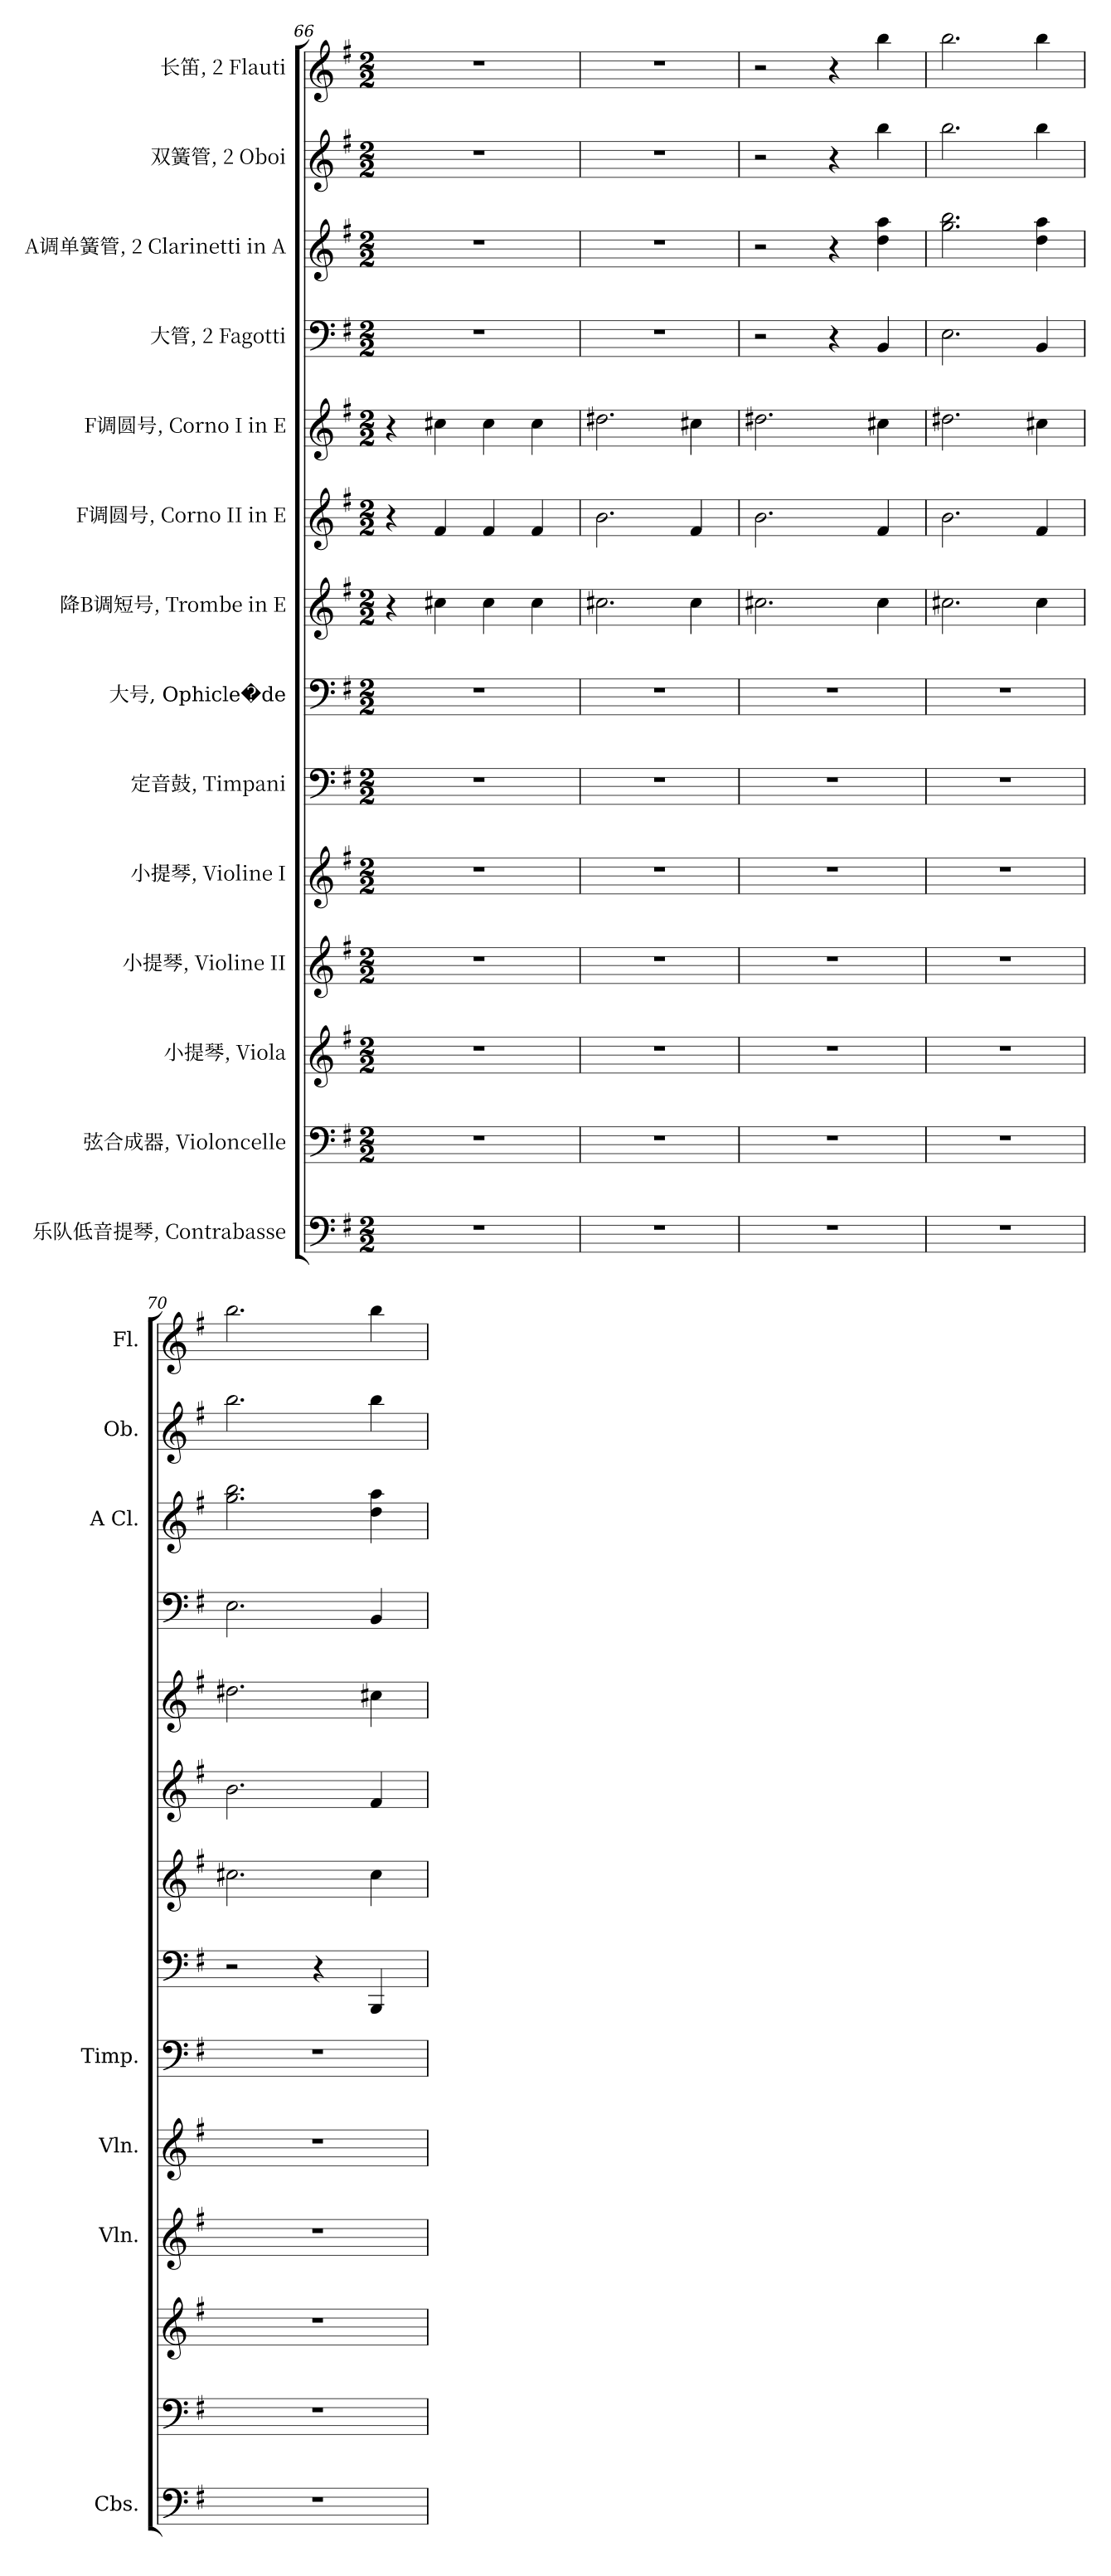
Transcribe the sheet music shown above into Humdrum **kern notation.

**kern	**kern	**kern	**kern	**kern	**kern	**kern	**kern	**kern	**kern	**kern	**kern	**kern	**kern
*part14	*part13	*part12	*part11	*part10	*part9	*part8	*part7	*part6	*part5	*part4	*part3	*part2	*part1
*staff14	*staff13	*staff12	*staff11	*staff10	*staff9	*staff8	*staff7	*staff6	*staff5	*staff4	*staff3	*staff2	*staff1
*I"乐队低音提琴, Contrabasse	*I"弦合成器, Violoncelle	*I"小提琴, Viola	*I"小提琴, Violine II	*I"小提琴, Violine I	*I"定音鼓, Timpani	*I"大号, Ophicle�de	*I"降B调短号, Trombe in E	*I"F调圆号, Corno II in E	*I"F调圆号, Corno I in E	*I"大管, 2 Fagotti	*I"A调单簧管, 2 Clarinetti in A	*I"双簧管, 2 Oboi	*I"长笛, 2 Flauti
*I'Cbs.	*	*	*I'Vln.	*I'Vln.	*I'Timp.	*	*	*	*	*	*I'A Cl.	*I'Ob.	*I'Fl.
!!LO:PB:g=z
*clefF4	*clefF4	*clefG2	*clefG2	*clefG2	*clefF4	*clefF4	*clefG2	*clefG2	*clefG2	*clefF4	*clefG2	*clefG2	*clefG2
*ITrd7c12	*	*	*	*	*	*	*ITrd1c2	*ITrd4c7	*ITrd4c7	*	*ITrd2c3	*	*
*k[f#]	*k[f#]	*k[f#]	*k[f#]	*k[f#]	*k[f#]	*k[f#]	*k[b-]	*k[]	*k[]	*k[f#]	*k[f#c#g#d#]	*k[f#]	*k[f#]
*M2/2	*M2/2	*M2/2	*M2/2	*M2/2	*M2/2	*M2/2	*M2/2	*M2/2	*M2/2	*M2/2	*M2/2	*M2/2	*M2/2
*MM240	*MM240	*MM240	*MM240	*MM240	*MM240	*MM240	*MM240	*MM240	*MM240	*MM240	*MM240	*MM240	*MM240
=66	=66	=66	=66	=66	=66	=66	=66	=66	=66	=66	=66	=66	=66
1r	1r	1r	1r	1r	1r	1r	4r	4r	4r	1r	1r	1r	1r
.	.	.	.	.	.	.	4bn\	4B/	4f#X\	.	.	.	.
.	.	.	.	.	.	.	4b\	4B/	4f#\	.	.	.	.
.	.	.	.	.	.	.	4b\	4B/	4f#\	.	.	.	.
=67	=67	=67	=67	=67	=67	=67	=67	=67	=67	=67	=67	=67	=67
*	*	*	*	*	*	*	*	*	*	*	*	*	*MM240
1r	1r	1r	1r	1r	1r	1r	2.bn\	2.e\	2.g#X\	1r	1r	1r	1r
.	.	.	.	.	.	.	4b\	4B/	4f#X\	.	.	.	.
=68	=68	=68	=68	=68	=68	=68	=68	=68	=68	=68	=68	=68	=68
*	*	*	*	*	*	*	*	*	*	*	*	*	*MM240
1r	1r	1r	1r	1r	1r	1r	2.bn\	2.e\	2.g#X\	2r	2r	2r	2r
*	*	*	*	*	*	*	*	*	*	*	*	*	*MM246
.	.	.	.	.	.	.	.	.	.	4r	4r	4r	4r
*	*	*	*	*	*	*	*	*	*	*	*	*	*MM260
.	.	.	.	.	.	.	4b\	4B/	4f#X\	4BB/	4b\ 4ff#\	4bb\	4bb\
=69	=69	=69	=69	=69	=69	=69	=69	=69	=69	=69	=69	=69	=69
*	*	*	*	*	*	*	*	*	*	*	*	*	*MM240
1r	1r	1r	1r	1r	1r	1r	2.bn\	2.e\	2.g#X\	2.E\	2.ee\ 2.gg#\	2.bb\	2.bb\
*	*	*	*	*	*	*	*	*	*	*	*	*	*MM260
.	.	.	.	.	.	.	4b\	4B/	4f#X\	4BB/	4b\ 4ff#\	4bb\	4bb\
=70	=70	=70	=70	=70	=70	=70	=70	=70	=70	=70	=70	=70	=70
*	*	*	*	*	*	*	*	*	*	*	*	*	*MM236
1r	1r	1r	1r	1r	1r	2r	2.bn\	2.e\	2.g#X\	2.E\	2.ee\ 2.gg#\	2.bb\	2.bb\
.	.	.	.	.	.	4r	.	.	.	.	.	.	.
*	*	*	*	*	*	*	*	*	*	*	*	*	*MM190
.	.	.	.	.	.	4BBB/	4b\	4B/	4f#X\	4BB/	4b\ 4ff#\	4bb\	4bb\
=	=	=	=	=	=	=	=	=	=	=	=	=	=
*-	*-	*-	*-	*-	*-	*-	*-	*-	*-	*-	*-	*-	*-
